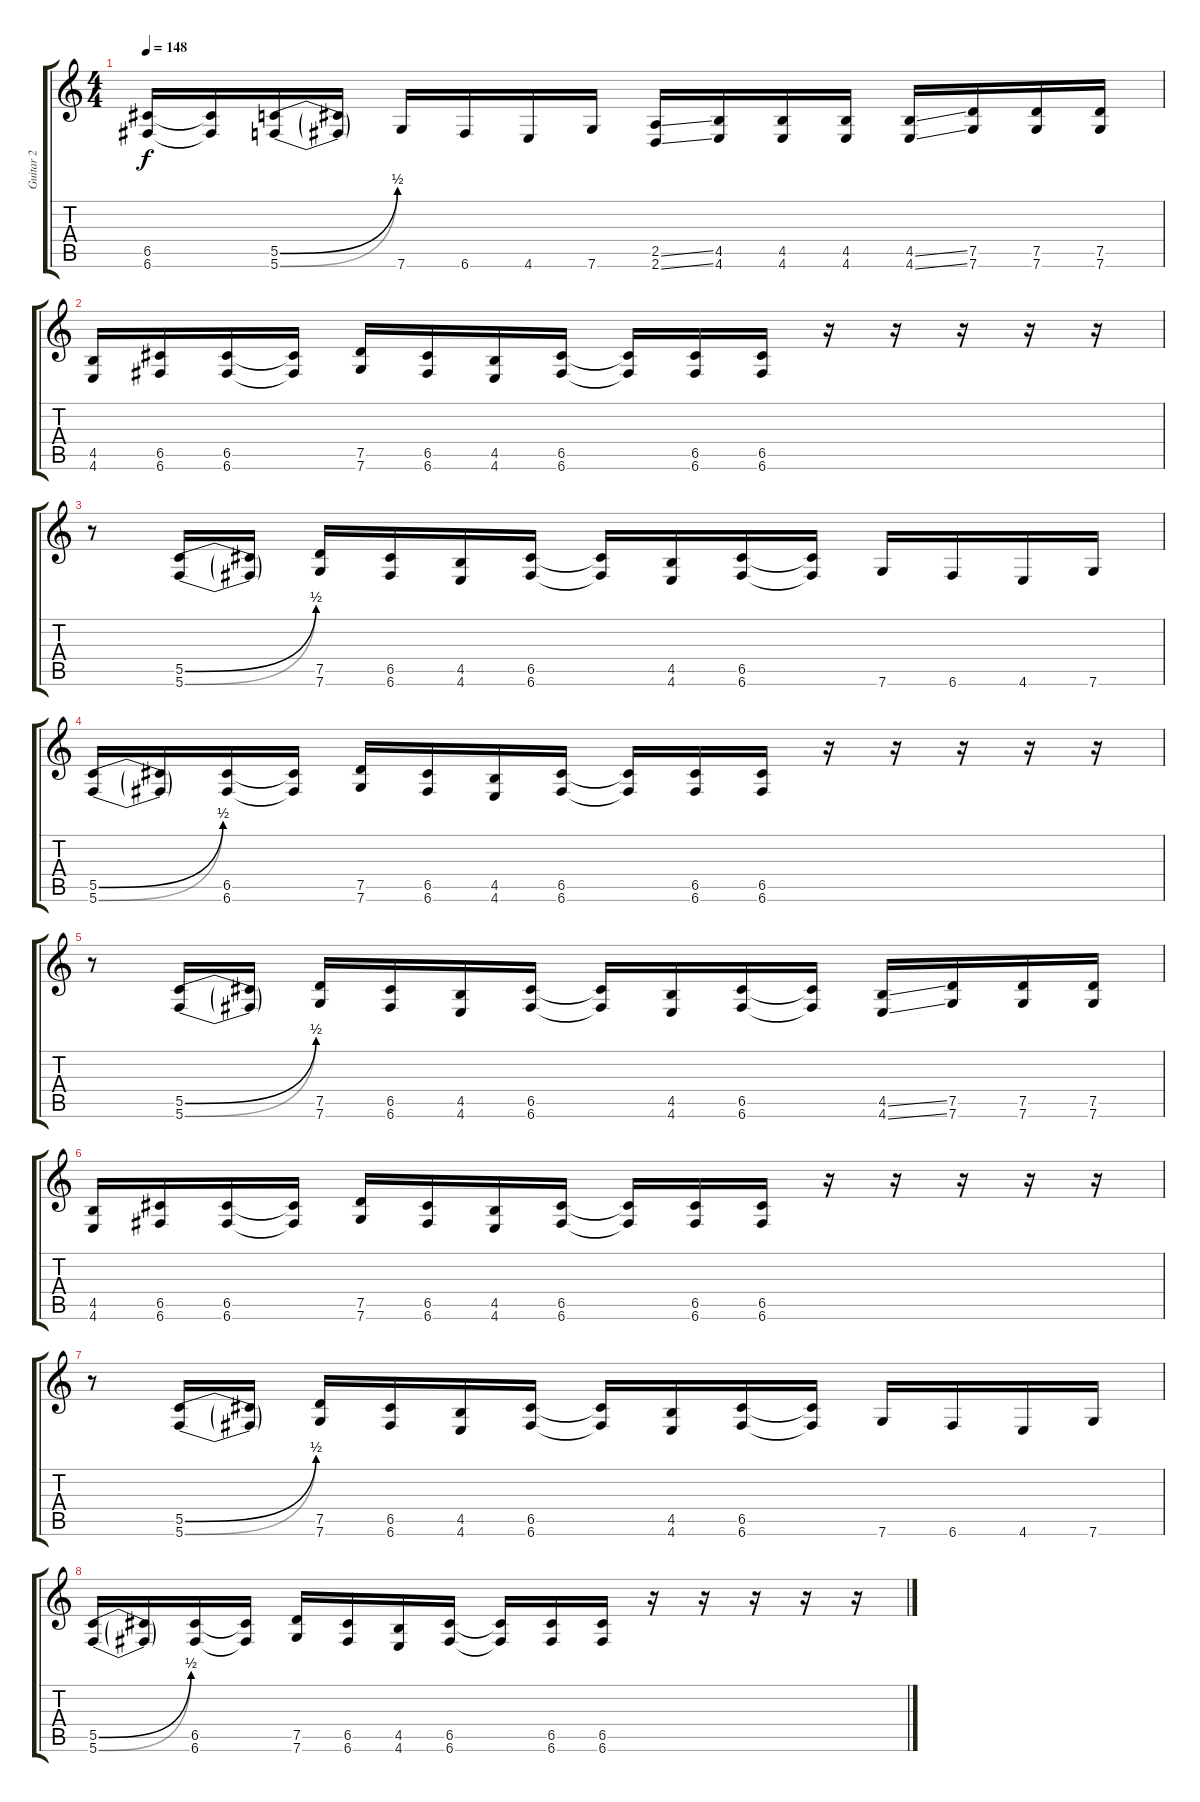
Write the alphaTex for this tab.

\track ("Guitar 2" "Guitar 2") {instrument overdrivenguitar}
\staff {score tabs}
\tuning (D4 A3 F3 C3 G2 C2) {hide}
\ts (4 4)
\tempo 148
\clef g2
\ks c
(6.5{t} 6.6{t}).16{dy f} (6.5{t} 6.6{t}).16 (5.5{be (bend 0 0 60 2)} 5.6{be (bend 0 0 60 2)}).16 (5.5{t} 5.6{t}).16 7.6.16 6.6.16 4.6.16 7.6.16 (2.5{ss} 2.6{ss}).16 (4.5 4.6).16 (4.5 4.6).16 (4.5 4.6).16 (4.5{ss} 4.6{ss}).16 (7.5 7.6).16 (7.5 7.6).16 (7.5 7.6).16 |
(4.5 4.6).16 (6.5 6.6).16 (6.5 6.6).16 (6.5{t} 6.6{t}).16 (7.5 7.6).16 (6.5 6.6).16 (4.5 4.6).16 (6.5 6.6).16 (6.5{t} 6.6{t}).16 (6.5 6.6).16 (6.5 6.6).16 r.16 r.16 r.16 r.16 r.16 |
r.8 (5.5{be (bend 0 0 60 2)} 5.6{be (bend 0 0 60 2)}).16 (5.5{t} 5.6{t}).16 (7.5 7.6).16 (6.5 6.6).16 (4.5 4.6).16 (6.5 6.6).16 (6.5{t} 6.6{t}).16 (4.5 4.6).16 (6.5 6.6).16 (6.5{t} 6.6{t}).16 7.6.16 6.6.16 4.6.16 7.6.16 |
(5.5{be (bend 0 0 60 2)} 5.6{be (bend 0 0 60 2)}).16 (5.5{t} 5.6{t}).16 (6.5 6.6).16 (6.5{t} 6.6{t}).16 (7.5 7.6).16 (6.5 6.6).16 (4.5 4.6).16 (6.5 6.6).16 (6.5{t} 6.6{t}).16 (6.5 6.6).16 (6.5 6.6).16 r.16 r.16 r.16 r.16 r.16 |
r.8 (5.5{be (bend 0 0 60 2)} 5.6{be (bend 0 0 60 2)}).16 (5.5{t} 5.6{t}).16 (7.5 7.6).16 (6.5 6.6).16 (4.5 4.6).16 (6.5 6.6).16 (6.5{t} 6.6{t}).16 (4.5 4.6).16 (6.5 6.6).16 (6.5{t} 6.6{t}).16 (4.5{ss} 4.6{ss}).16 (7.5 7.6).16 (7.5 7.6).16 (7.5 7.6).16 |
(4.5 4.6).16 (6.5 6.6).16 (6.5 6.6).16 (6.5{t} 6.6{t}).16 (7.5 7.6).16 (6.5 6.6).16 (4.5 4.6).16 (6.5 6.6).16 (6.5{t} 6.6{t}).16 (6.5 6.6).16 (6.5 6.6).16 r.16 r.16 r.16 r.16 r.16 |
r.8 (5.5{be (bend 0 0 60 2)} 5.6{be (bend 0 0 60 2)}).16 (5.5{t} 5.6{t}).16 (7.5 7.6).16 (6.5 6.6).16 (4.5 4.6).16 (6.5 6.6).16 (6.5{t} 6.6{t}).16 (4.5 4.6).16 (6.5 6.6).16 (6.5{t} 6.6{t}).16 7.6.16 6.6.16 4.6.16 7.6.16 |
(5.5{be (bend 0 0 60 2)} 5.6{be (bend 0 0 60 2)}).16 (5.5{t} 5.6{t}).16 (6.5 6.6).16 (6.5{t} 6.6{t}).16 (7.5 7.6).16 (6.5 6.6).16 (4.5 4.6).16 (6.5 6.6).16 (6.5{t} 6.6{t}).16 (6.5 6.6).16 (6.5 6.6).16 r.16 r.16 r.16 r.16 r.16
